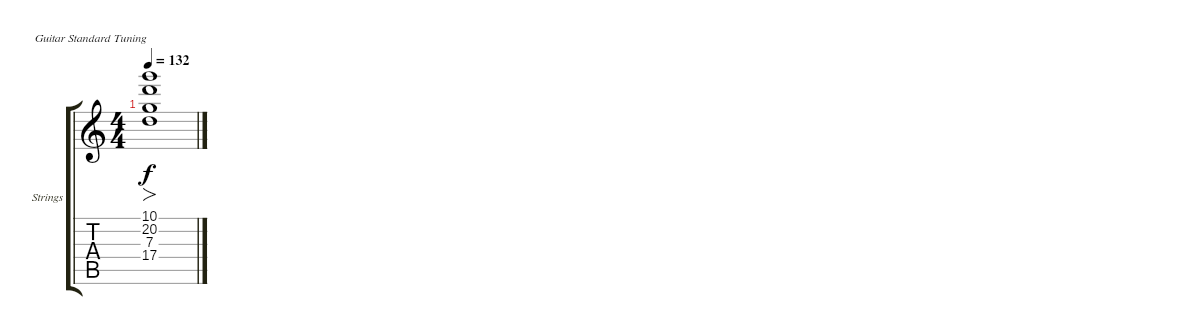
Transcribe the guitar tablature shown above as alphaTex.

\defaultSystemsLayout 4
\bracketExtendMode groupsimilarinstruments
\firstSystemTrackNameOrientation horizontal
\otherSystemsTrackNameOrientation horizontal
\track ("Strings" "Strings") {instrument electricguitarclean}
\staff {score tabs}
\tuning (E4 B3 G3 D3 A2 E2)
\ts (4 4)
\tempo 132
\clef g2
\scale
0.333333
\ks c
(17.4{t} 7.3{t} 20.2{t} 10.1{t}).1{fo dy f} |
\scale
0.333333 |
\scale
0.333333 |
\scale
0.333333 |
\scale
0.333333 |
\scale
0.333333 |
\scale
0.333333 |
\scale
0.333333 |
\scale
0.333333 |
\scale
0.333333 |
\scale
0.333333 |
\scale
0.333333 |
\scale
0.333333 |
\scale
0.333333 |
\scale
0.333333 |
\scale
0.333333
